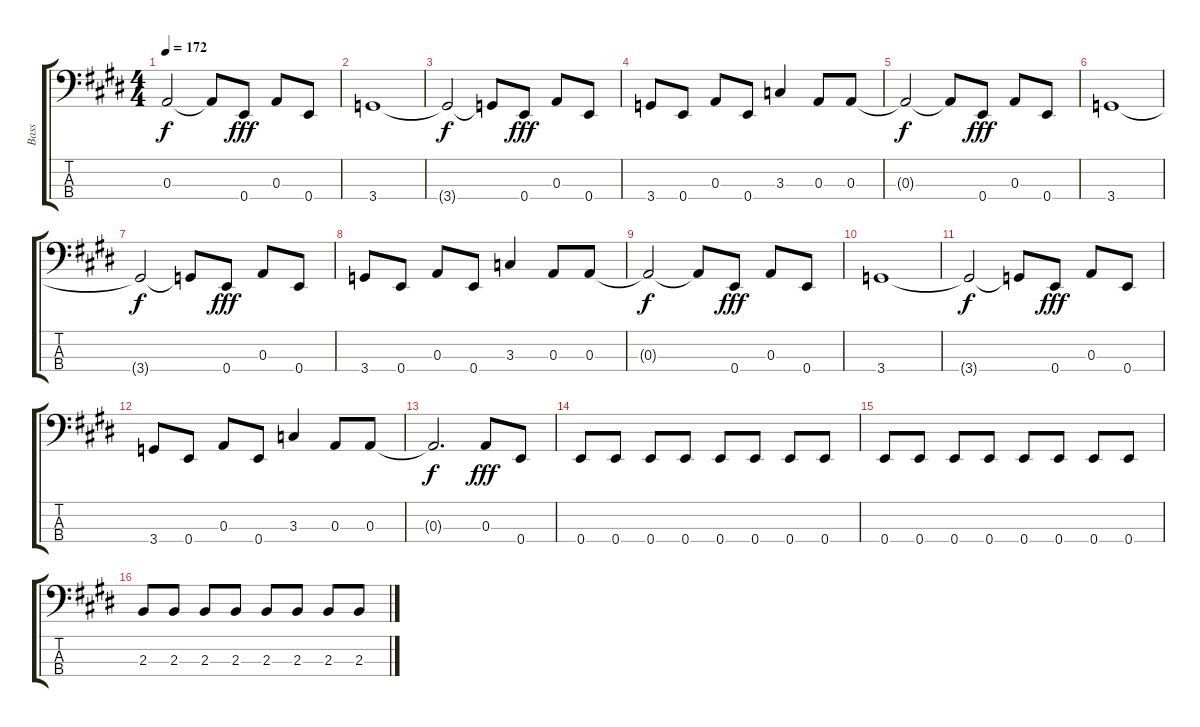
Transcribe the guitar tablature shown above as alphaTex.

\track ("Bass" "Bass") {instrument electricbasspick}
\staff {score tabs}
\tuning (G2 D2 A1 E1) {hide}
\ts (4 4)
\tempo 172
\clef f4
\ks e
0.3{t}.2{dy f} 0.3{t}.8 0.4.8{dy fff} 0.3.8 0.4.8 |
3.4.1 |
3.4{t}.2{dy f} 3.4{t}.8 0.4.8{dy fff} 0.3.8 0.4.8 |
3.4.8 0.4.8 0.3.8 0.4.8 3.3.4 0.3.8 0.3.8 |
0.3{t}.2{dy f} 0.3{t}.8 0.4.8{dy fff} 0.3.8 0.4.8 |
3.4.1 |
3.4{t}.2{dy f} 3.4{t}.8 0.4.8{dy fff} 0.3.8 0.4.8 |
3.4.8 0.4.8 0.3.8 0.4.8 3.3.4 0.3.8 0.3.8 |
0.3{t}.2{dy f} 0.3{t}.8 0.4.8{dy fff} 0.3.8 0.4.8 |
3.4.1 |
3.4{t}.2{dy f} 3.4{t}.8 0.4.8{dy fff} 0.3.8 0.4.8 |
3.4.8 0.4.8 0.3.8 0.4.8 3.3.4 0.3.8 0.3.8 |
0.3{t}.2{d dy f} 0.3.8{dy fff} 0.4.8 |
0.4.8 0.4.8 0.4.8 0.4.8 0.4.8 0.4.8 0.4.8 0.4.8 |
0.4.8 0.4.8 0.4.8 0.4.8 0.4.8 0.4.8 0.4.8 0.4.8 |
2.3.8 2.3.8 2.3.8 2.3.8 2.3.8 2.3.8 2.3.8 2.3.8
